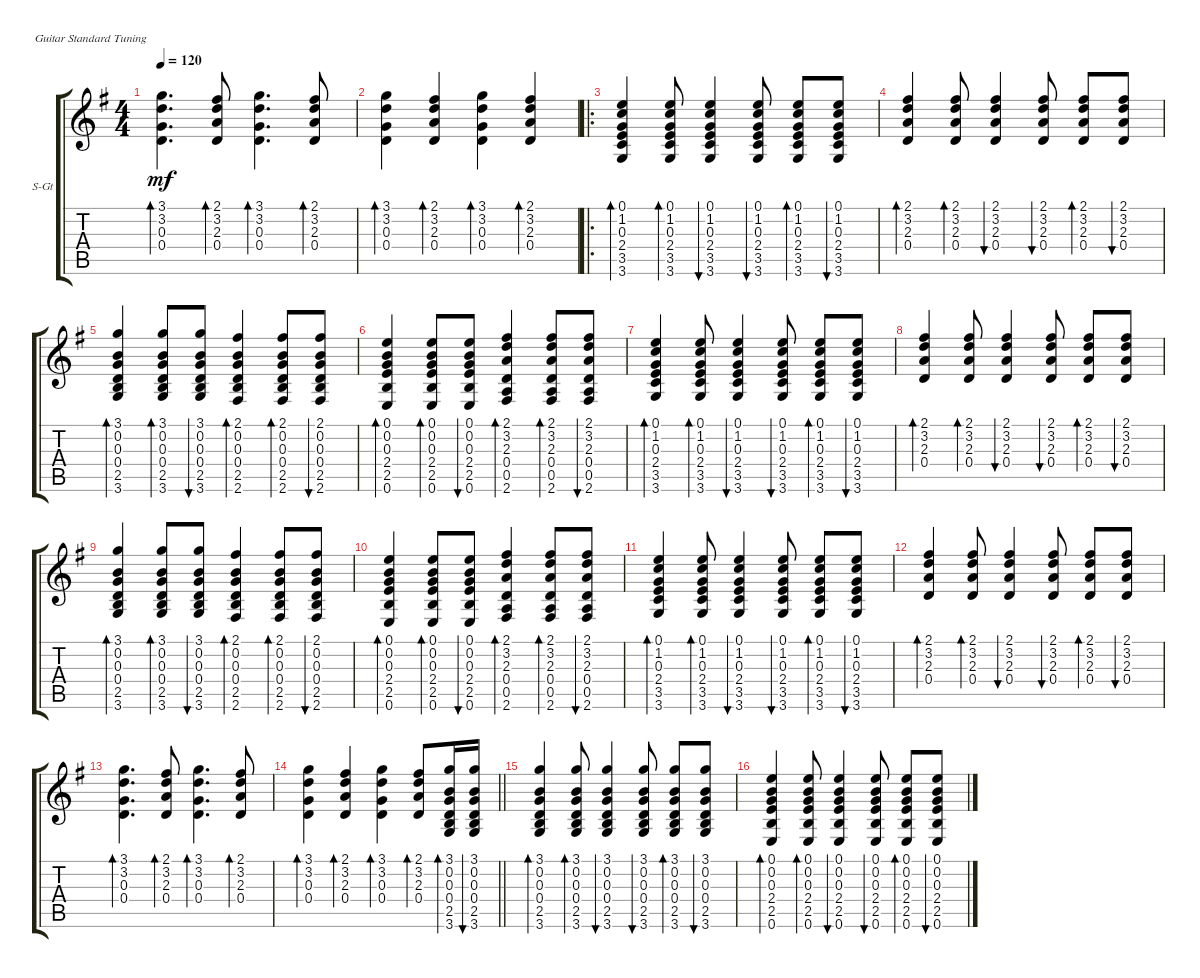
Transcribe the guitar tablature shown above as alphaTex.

\defaultSystemsLayout 4
\bracketExtendMode groupsimilarinstruments
\firstSystemTrackNameOrientation horizontal
\otherSystemsTrackNameOrientation horizontal
\track ("Акустика" "S-Gt") {instrument acousticguitarsteel}
\staff {score tabs}
\tuning (E4 B3 G3 D3 A2 E2)
\ts (4 4)
\tempo 120
\clef g2
\ks g
(0.4 0.3 3.2 3.1).4{d bd 30 dy mf instrument acousticguitarsteel} (0.4 2.3 3.2 2.1).8{bd 30} (0.4 0.3 3.2 3.1).4{d bd 30} (0.4 2.3 3.2 2.1).8{bd 30} |
(0.4 0.3 3.2 3.1).4{bd 30} (0.4 2.3 3.2 2.1).4{bd 30} (0.4 0.3 3.2 3.1).4{bd 30} (0.4 2.3 3.2 2.1).4{bd 30} |
\ro
(3.6 3.5 2.4 0.3 1.2 0.1).4{bd 30} (3.6 3.5 2.4 0.3 1.2 0.1).8{bd 30} (3.6 3.5 2.4 0.3 1.2 0.1).4{bu 30} (3.6 3.5 2.4 0.3 1.2 0.1).8{bu 30} (3.6 3.5 2.4 0.3 1.2 0.1).8{bd 30} (3.6 3.5 2.4 0.3 1.2 0.1).8{bu 30} |
(0.4 2.3 3.2 2.1).4{bd 30} (0.4 2.3 3.2 2.1).8{bd 30} (0.4 2.3 3.2 2.1).4{bu 30} (0.4 2.3 3.2 2.1).8{bu 30} (0.4 2.3 3.2 2.1).8{bd 30} (0.4 2.3 3.2 2.1).8{bu 30} |
(3.6 2.5 0.4 0.3 0.2 3.1).4{bd 30} (3.6 2.5 0.4 0.3 0.2 3.1).8{bd 30} (3.6 2.5 0.4 0.3 0.2 3.1).8{bu 30} (2.6 2.5 0.4 0.3 0.2 2.1).4{bd 30} (2.6 2.5 0.4 0.3 0.2 2.1).8{bd 30} (2.6 2.5 0.4 0.3 0.2 2.1).8{bu 30} |
(0.6 2.5 2.4 0.3 0.2 0.1).4{bd 30} (0.6 2.5 2.4 0.3 0.2 0.1).8{bd 30} (0.6 2.5 2.4 0.3 0.2 0.1).8{bu 30} (2.6 0.5 0.4 2.3 3.2 2.1).4{bd 30} (2.6 0.5 0.4 2.3 3.2 2.1).8{bd 30} (2.6 0.5 0.4 2.3 3.2 2.1).8{bu 30} |
(3.6 3.5 2.4 0.3 1.2 0.1).4{bd 30} (3.6 3.5 2.4 0.3 1.2 0.1).8{bd 30} (3.6 3.5 2.4 0.3 1.2 0.1).4{bu 30} (3.6 3.5 2.4 0.3 1.2 0.1).8{bu 30} (3.6 3.5 2.4 0.3 1.2 0.1).8{bd 30} (3.6 3.5 2.4 0.3 1.2 0.1).8{bu 30} |
(0.4 2.3 3.2 2.1).4{bd 30} (0.4 2.3 3.2 2.1).8{bd 30} (0.4 2.3 3.2 2.1).4{bu 30} (0.4 2.3 3.2 2.1).8{bu 30} (0.4 2.3 3.2 2.1).8{bd 30} (0.4 2.3 3.2 2.1).8{bu 30} |
(3.6 2.5 0.4 0.3 0.2 3.1).4{bd 30} (3.6 2.5 0.4 0.3 0.2 3.1).8{bd 30} (3.6 2.5 0.4 0.3 0.2 3.1).8{bu 30} (2.6 2.5 0.4 0.3 0.2 2.1).4{bd 30} (2.6 2.5 0.4 0.3 0.2 2.1).8{bd 30} (2.6 2.5 0.4 0.3 0.2 2.1).8{bu 30} |
(0.6 2.5 2.4 0.3 0.2 0.1).4{bd 30} (0.6 2.5 2.4 0.3 0.2 0.1).8{bd 30} (0.6 2.5 2.4 0.3 0.2 0.1).8{bu 30} (2.6 0.5 0.4 2.3 3.2 2.1).4{bd 30} (2.6 0.5 0.4 2.3 3.2 2.1).8{bd 30} (2.6 0.5 0.4 2.3 3.2 2.1).8{bu 30} |
(3.6 3.5 2.4 0.3 1.2 0.1).4{bd 30} (3.6 3.5 2.4 0.3 1.2 0.1).8{bd 30} (3.6 3.5 2.4 0.3 1.2 0.1).4{bu 30} (3.6 3.5 2.4 0.3 1.2 0.1).8{bu 30} (3.6 3.5 2.4 0.3 1.2 0.1).8{bd 30} (3.6 3.5 2.4 0.3 1.2 0.1).8{bu 30} |
(0.4 2.3 3.2 2.1).4{bd 30} (0.4 2.3 3.2 2.1).8{bd 30} (0.4 2.3 3.2 2.1).4{bu 30} (0.4 2.3 3.2 2.1).8{bu 30} (0.4 2.3 3.2 2.1).8{bd 30} (0.4 2.3 3.2 2.1).8{bu 30} |
(0.4 0.3 3.2 3.1).4{d bd 30} (0.4 2.3 3.2 2.1).8{bd 30} (0.4 0.3 3.2 3.1).4{d bd 30} (0.4 2.3 3.2 2.1).8{bd 30} |
\barLineRight lightlight
(0.4 0.3 3.2 3.1).4{bd 30} (0.4 2.3 3.2 2.1).4{bd 30} (0.4 0.3 3.2 3.1).4{bd 30} (0.4 2.3 3.2 2.1).8{bd 30} (3.6 2.5 0.4 0.3 0.2 3.1).16{bd 30} (3.6 2.5 0.4 0.3 0.2 3.1).16{bu 30} |
(3.6 2.5 0.4 0.3 0.2 3.1).4{bd 30} (3.6 2.5 0.4 0.3 0.2 3.1).8{bd 30} (3.6 2.5 0.4 0.3 0.2 3.1).4{bu 30} (3.6 2.5 0.4 0.3 0.2 3.1).8{bu 30} (3.6 2.5 0.4 0.3 0.2 3.1).8{bd 30} (3.6 2.5 0.4 0.3 0.2 3.1).8{bu 30} |
(0.6 2.5 2.4 0.3 0.2 0.1).4{bd 30} (0.6 2.5 2.4 0.3 0.2 0.1).8{bd 30} (0.6 2.5 2.4 0.3 0.2 0.1).4{bu 30} (0.6 2.5 2.4 0.3 0.2 0.1).8{bu 30} (0.6 2.5 2.4 0.3 0.2 0.1).8{bd 30} (0.6 2.5 2.4 0.3 0.2 0.1).8{bu 30}
